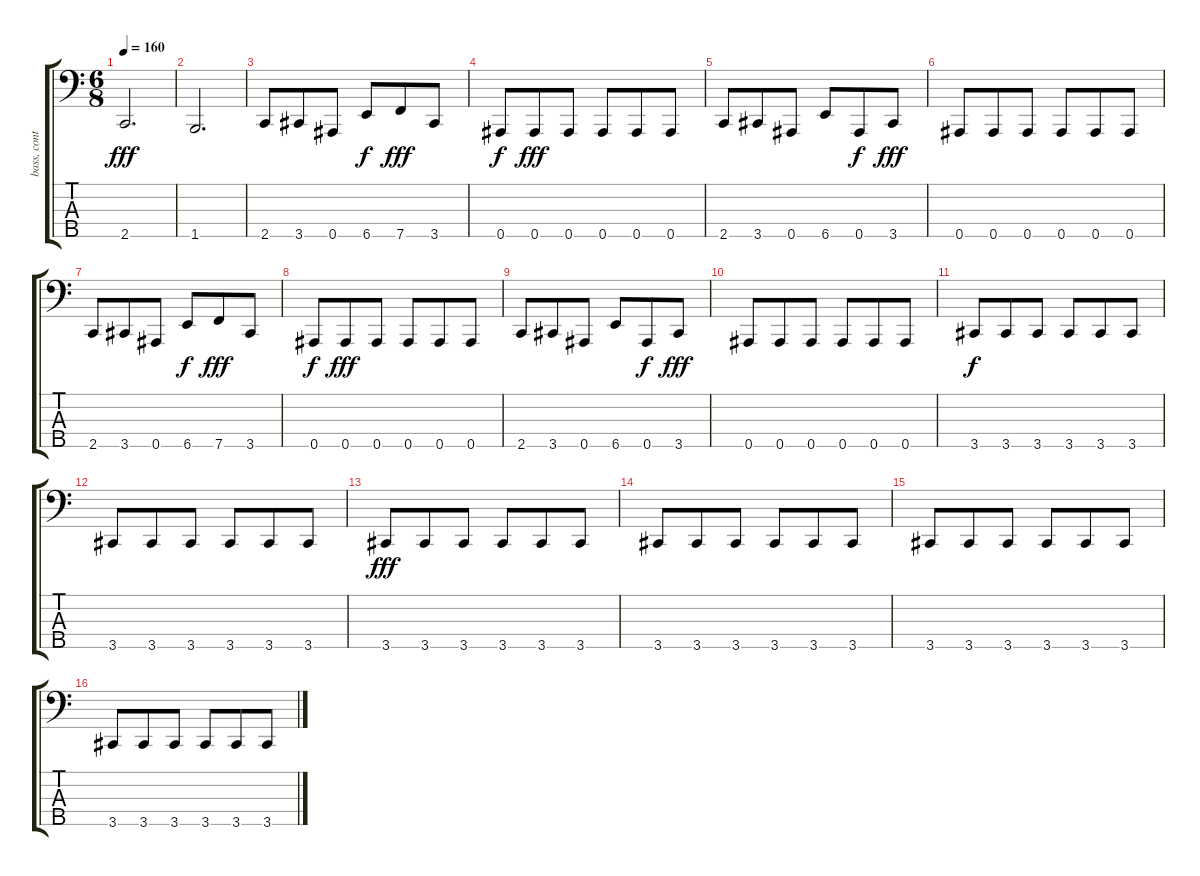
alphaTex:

\track ("bass, contrabass" "bass, cont") {instrument electricbasspick}
\staff {score tabs}
\tuning (G2 D2 A1 E1 Bb0) {hide}
\ts (6 8)
\tempo 160
\clef f4
\ks c
2.5.2{d dy fff} |
1.5.2{d} |
2.5.8 3.5.8 0.5.8 6.5.8{dy f} 7.5.8{dy fff} 3.5.8 |
0.5.8{dy f} 0.5.8{dy fff} 0.5.8 0.5.8 0.5.8 0.5.8 |
2.5.8 3.5.8 0.5.8 6.5.8 0.5.8{dy f} 3.5.8{dy fff} |
0.5.8 0.5.8 0.5.8 0.5.8 0.5.8 0.5.8 |
2.5.8 3.5.8 0.5.8 6.5.8{dy f} 7.5.8{dy fff} 3.5.8 |
0.5.8{dy f} 0.5.8{dy fff} 0.5.8 0.5.8 0.5.8 0.5.8 |
2.5.8 3.5.8 0.5.8 6.5.8 0.5.8{dy f} 3.5.8{dy fff} |
0.5.8 0.5.8 0.5.8 0.5.8 0.5.8 0.5.8 |
3.5.8{dy f} 3.5.8 3.5.8 3.5.8 3.5.8 3.5.8 |
3.5.8 3.5.8 3.5.8 3.5.8 3.5.8 3.5.8 |
3.5.8{dy fff} 3.5.8 3.5.8 3.5.8 3.5.8 3.5.8 |
3.5.8 3.5.8 3.5.8 3.5.8 3.5.8 3.5.8 |
3.5.8 3.5.8 3.5.8 3.5.8 3.5.8 3.5.8 |
3.5.8 3.5.8 3.5.8 3.5.8 3.5.8 3.5.8
